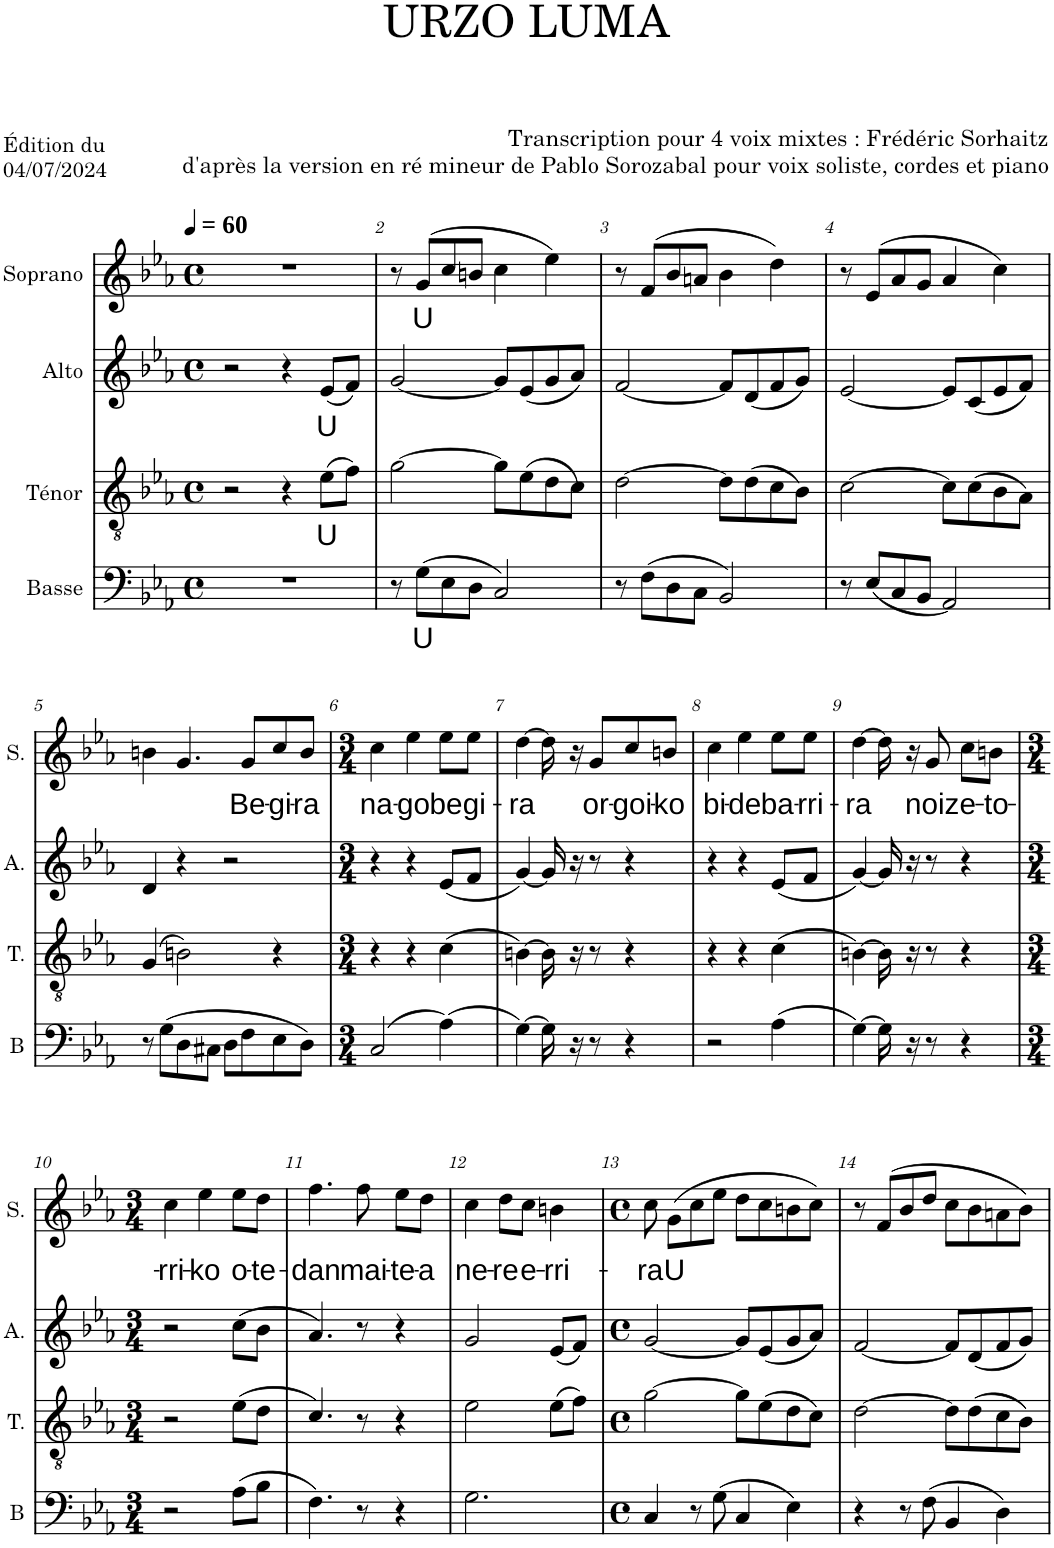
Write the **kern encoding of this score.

**kern	**text	**kern	**text	**kern	**text	**kern	**text
*part4	*part4	*part3	*part3	*part2	*part2	*part1	*part1
*staff4	*staff4	*staff3	*staff3	*staff2	*staff2	*staff1	*staff1
*I"Basse	*	*I"Ténor	*	*I"Alto	*	*I"Soprano	*
*I'B	*	*I'T.	*	*I'A.	*	*I'S.	*
*clefF4	*	*clefGv2	*	*clefG2	*	*clefG2	*
*k[b-e-a-]	*	*k[b-e-a-]	*	*k[b-e-a-]	*	*k[b-e-a-]	*
*E-:	*	*E-:	*	*E-:	*	*E-:	*
*M4/4	*	*M4/4	*	*M4/4	*	*M4/4	*
*met(c)	*	*met(c)	*	*met(c)	*	*met(c)	*
*MM60	*	*MM60	*	*MM60	*	*MM60	*
=1	=1	=1	=1	=1	=1	=1	=1
1r	.	2r	.	2r	.	1r	.
.	.	4r	.	4r	.	.	.
!	!	!	!LO:LY:b	!	!LO:LY:b	!	!
.	.	(8e-\L	U	(8e-/L	U	.	.
.	.	8f\J)	.	8f/J)	.	.	.
=2	=2	=2	=2	=2	=2	=2	=2
8r	.	[2g\	.	[2g/	.	8r	.
!	!LO:LY:b	!	!	!	!	!	!LO:LY:b
(8G\L	U	.	.	.	.	(8g/L	U
8E-\	.	.	.	.	.	8cc/	.
8D\J	.	.	.	.	.	8bn/J	.
2C/)	.	8g\L]	.	8g/L]	.	4cc\	.
.	.	(8e-\	.	(8e-/	.	.	.
.	.	8d\	.	8g/	.	4ee-\)	.
.	.	8c\J)	.	8a-/J)	.	.	.
=3	=3	=3	=3	=3	=3	=3	=3
8r	.	[2d\	.	[2f/	.	8r	.
(8F\L	.	.	.	.	.	(8f/L	.
8D\	.	.	.	.	.	8b-/	.
8C\J	.	.	.	.	.	8an/J	.
2BB-/)	.	8d\L]	.	8f/L]	.	4b-\	.
.	.	(8d\	.	(8d/	.	.	.
.	.	8c\	.	8f/	.	4dd\)	.
.	.	8B-\J)	.	8g/J)	.	.	.
=4	=4	=4	=4	=4	=4	=4	=4
8r	.	[2c\	.	[2e-/	.	8r	.
(8E-/L	.	.	.	.	.	(8e-/L	.
8C/	.	.	.	.	.	8a-/	.
8BB-/J	.	.	.	.	.	8g/J	.
2AA-/)	.	8c\L]	.	8e-/L]	.	4a-/	.
.	.	(8c\	.	(8c/	.	.	.
.	.	8B-\	.	8e-/	.	4cc\)	.
.	.	8A-\J)	.	8f/J)	.	.	.
!!LO:LB:g=z
=5	=5	=5	=5	=5	=5	=5	=5
8r	.	(4G/	.	4d/	.	4bn\	.
(8G\L	.	.	.	.	.	.	.
8D\	.	2Bn\)	.	4r	.	4.g/	.
8C#X\J	.	.	.	.	.	.	.
8D\L	.	.	.	2r	.	.	.
!	!	!	!	!	!	!	!LO:LY:b
8F\	.	.	.	.	.	8g/L	Be-
!	!	!	!	!	!	!	!LO:LY:b
8E-\	.	4r	.	.	.	8cc/	-gi-
!	!	!	!	!	!	!	!LO:LY:b
8D\J)	.	.	.	.	.	8b/J	-ra
=6	=6	=6	=6	=6	=6	=6	=6
*M3/4	*	*M3/4	*	*M3/4	*	*M3/4	*
!	!	!	!	!	!	!	!LO:LY:b
(2C/	.	4r	.	4r	.	4cc\	na-
!	!	!	!	!	!	!	!LO:LY:b
.	.	4r	.	4r	.	4ee-\	-go
!	!	!	!	!	!	!	!LO:LY:b
(4A-\)	.	(4c\	.	(8e-/L	.	8ee-\L	be
!	!	!	!	!	!	!	!LO:LY:b
.	.	.	.	8f/J	.	8ee-\J	-gi-
=7	=7	=7	=7	=7	=7	=7	=7
!	!	!	!	!	!	!	!LO:LY:b
[4G\)	.	[4Bn\)	.	[4g/)	.	[4dd\	-ra
16G\]	.	16B\]	.	16g/]	.	16dd\]	.
16r	.	16r	.	16r	.	16r	.
!	!	!	!	!	!	!	!LO:LY:b
8r	.	8r	.	8r	.	8g/L	or-
!	!	!	!	!	!	!	!LO:LY:b
4r	.	4r	.	4r	.	8cc/	-goi-
!	!	!	!	!	!	!	!LO:LY:b
.	.	.	.	.	.	8bn/J	-ko
=8	=8	=8	=8	=8	=8	=8	=8
!	!	!	!	!	!	!	!LO:LY:b
2r	.	4r	.	4r	.	4cc\	bi-
!	!	!	!	!	!	!	!LO:LY:b
.	.	4r	.	4r	.	4ee-\	-de
!	!	!	!	!	!	!	!LO:LY:b
(4A-\	.	(4c\	.	(8e-/L	.	8ee-\L	ba-
!	!	!	!	!	!	!	!LO:LY:b
.	.	.	.	8f/J	.	8ee-\J	-rri-
=9	=9	=9	=9	=9	=9	=9	=9
!	!	!	!	!	!	!	!LO:LY:b
[4G\)	.	[4Bn\)	.	[4g/)	.	[4dd\	-ra
16G\]	.	16B\]	.	16g/]	.	16dd\]	.
16r	.	16r	.	16r	.	16r	.
!	!	!	!	!	!	!	!LO:LY:b
8r	.	8r	.	8r	.	8g/	noiz
!	!	!	!	!	!	!	!LO:LY:b
4r	.	4r	.	4r	.	8cc\L	e-
!	!	!	!	!	!	!	!LO:LY:b
.	.	.	.	.	.	8bn\J	-to-
!!LO:LB:g=z
=10	=10	=10	=10	=10	=10	=10	=10
*M3/4	*	*M3/4	*	*M3/4	*	*M3/4	*
!	!	!	!	!	!	!	!LO:LY:b
2r	.	2r	.	2r	.	4cc\	-rri-
!	!	!	!	!	!	!	!LO:LY:b
.	.	.	.	.	.	4ee-\	-ko
!	!	!	!	!	!	!	!LO:LY:b
(8A-\L	.	(8e-\L	.	(8cc\L	.	8ee-\L	o-
!	!	!	!	!	!	!	!LO:LY:b
8B-\J	.	8d\J	.	8b-\J	.	8dd\J	-te-
=11	=11	=11	=11	=11	=11	=11	=11
!	!	!	!	!	!	!	!LO:LY:b
4.F\)	.	4.c/)	.	4.a-/)	.	4.ff\	-dan
!	!	!	!	!	!	!	!LO:LY:b
8r	.	8r	.	8r	.	8ff\	mai-
!	!	!	!	!	!	!	!LO:LY:b
4r	.	4r	.	4r	.	8ee-\L	-te-
!	!	!	!	!	!	!	!LO:LY:b
.	.	.	.	.	.	8dd\J	-a
=12	=12	=12	=12	=12	=12	=12	=12
!	!	!	!	!	!	!	!LO:LY:b
2.G\	.	2e-\	.	2g/	.	4cc\	ne-
!	!	!	!	!	!	!	!LO:LY:b
.	.	.	.	.	.	8dd\L	-re
!	!	!	!	!	!	!	!LO:LY:b
.	.	.	.	.	.	8cc\J	e-
!	!	!	!	!	!	!	!LO:LY:b
.	.	(8e-\L	.	(8e-/L	.	4bn\	-rri-
.	.	8f\J)	.	8f/J)	.	.	.
=13	=13	=13	=13	=13	=13	=13	=13
*M4/4	*	*M4/4	*	*M4/4	*	*M4/4	*
*met(c)	*	*met(c)	*	*met(c)	*	*met(c)	*
!	!	!	!	!	!	!	!LO:LY:b
4C/	.	[2g\	.	[2g/	.	8cc\	-ra
!	!	!	!	!	!	!	!LO:LY:b
.	.	.	.	.	.	(8g\L	U
8r	.	.	.	.	.	8cc\	.
(8G\	.	.	.	.	.	8ee-\J	.
4C/	.	8g\L]	.	8g/L]	.	8dd\L	.
.	.	(8e-\	.	(8e-/	.	8cc\	.
4E-\)	.	8d\	.	8g/	.	8bn\	.
.	.	8c\J)	.	8a-/J)	.	8cc\J)	.
=14	=14	=14	=14	=14	=14	=14	=14
4r	.	[2d\	.	[2f/	.	8r	.
.	.	.	.	.	.	(8f/L	.
8r	.	.	.	.	.	8b-/	.
(8F\	.	.	.	.	.	8dd/J	.
4BB-/	.	8d\L]	.	8f/L]	.	8cc\L	.
.	.	(8d\	.	(8d/	.	8b-\	.
4D\)	.	8c\	.	8f/	.	8an\	.
.	.	8B-\J)	.	8g/J)	.	8b-\J)	.
=	=	=	=	=	=	=	=
*-	*-	*-	*-	*-	*-	*-	*-
